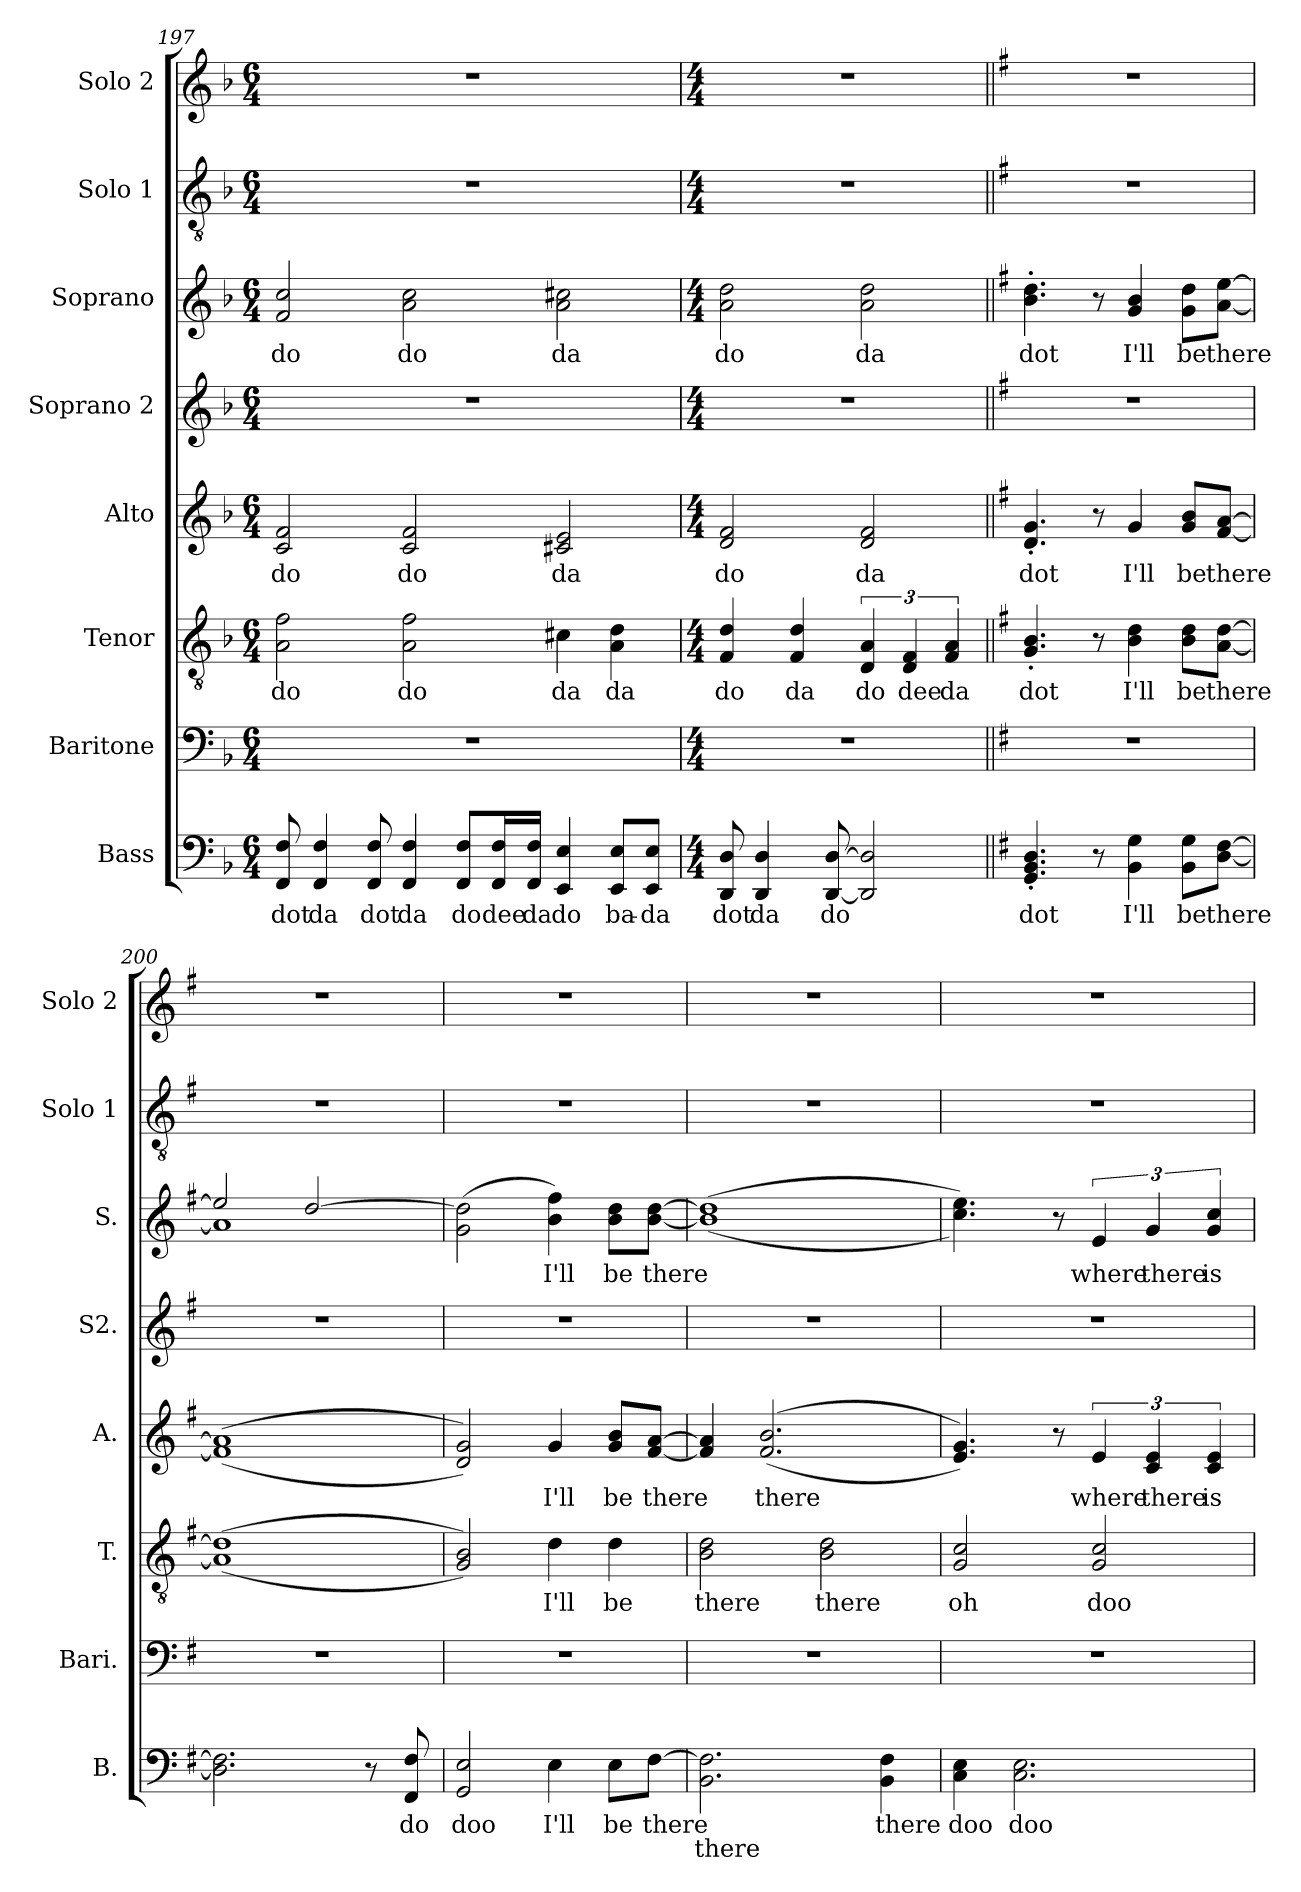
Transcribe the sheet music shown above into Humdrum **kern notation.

**kern	**text	**text	**kern	**kern	**text	**kern	**text	**kern	**kern	**text	**kern	**kern
*part8	*part8	*part8	*part7	*part6	*part6	*part5	*part5	*part4	*part3	*part3	*part2	*part1
*staff8	*staff8	*staff8	*staff7	*staff6	*staff6	*staff5	*staff5	*staff4	*staff3	*staff3	*staff2	*staff1
*I"Bass	*	*	*I"Baritone	*I"Tenor	*	*I"Alto	*	*I"Soprano 2	*I"Soprano	*	*I"Solo 1	*I"Solo 2
*I'B.	*	*	*I'Bari.	*I'T.	*	*I'A.	*	*I'S2.	*I'S.	*	*I'Solo 1	*I'Solo 2
!!LO:PB:g=z
*clefF4	*	*	*clefF4	*clefGv2	*	*clefG2	*	*clefG2	*clefG2	*	*clefGv2	*clefG2
*k[b-]	*	*	*k[b-]	*k[b-]	*	*k[b-]	*	*k[b-]	*k[b-]	*	*k[b-]	*k[b-]
*M6/4	*	*	*M6/4	*M6/4	*	*M6/4	*	*M6/4	*M6/4	*	*M6/4	*M6/4
=197	=197	=197	=197	=197	=197	=197	=197	=197	=197	=197	=197	=197
!	!LO:LY:b	!	!	!	!LO:LY:b	!	!LO:LY:b	!	!	!LO:LY:b	!	!
8FF/ 8F/	dot	.	1.r	2A\ 2f\	do	2c/ 2f/	do	1.r	2f/ 2cc/	do	1.r	1.r
!	!LO:LY:b	!	!	!	!	!	!	!	!	!	!	!
4FF/ 4F/	da	.	.	.	.	.	.	.	.	.	.	.
!	!LO:LY:b	!	!	!	!	!	!	!	!	!	!	!
8FF/ 8F/	dot	.	.	.	.	.	.	.	.	.	.	.
!	!LO:LY:b	!	!	!	!LO:LY:b	!	!LO:LY:b	!	!	!LO:LY:b	!	!
4FF/ 4F/	da	.	.	2A\ 2f\	do	2c/ 2f/	do	.	2a\ 2cc\	do	.	.
!	!LO:LY:b	!	!	!	!	!	!	!	!	!	!	!
8FF/ 8F/L	do	.	.	.	.	.	.	.	.	.	.	.
!	!LO:LY:b	!	!	!	!	!	!	!	!	!	!	!
16FF/ 16F/L	dee	.	.	.	.	.	.	.	.	.	.	.
!	!LO:LY:b	!	!	!	!	!	!	!	!	!	!	!
16FF/ 16F/JJ	da	.	.	.	.	.	.	.	.	.	.	.
!	!LO:LY:b	!	!	!	!LO:LY:b	!	!LO:LY:b	!	!	!LO:LY:b	!	!
4EE/ 4E/	do	.	.	4c#X\	da	2c#X/ 2e/	da	.	2a\ 2cc#X\	da	.	.
!	!LO:LY:b	!	!	!	!LO:LY:b	!	!	!	!	!	!	!
8EE/ 8E/L	ba-	.	.	4A\ 4d\	da	.	.	.	.	.	.	.
!	!LO:LY:b	!	!	!	!	!	!	!	!	!	!	!
8EE/ 8E/J	-da	.	.	.	.	.	.	.	.	.	.	.
=198	=198	=198	=198	=198	=198	=198	=198	=198	=198	=198	=198	=198
*M4/4	*	*	*M4/4	*M4/4	*	*M4/4	*	*M4/4	*M4/4	*	*M4/4	*M4/4
!	!LO:LY:b	!	!	!	!LO:LY:b	!	!LO:LY:b	!	!	!LO:LY:b	!	!
8DD/ 8D/	dot	.	1r	4F/ 4d/	do	2d/ 2f/	do	1r	2a\ 2dd\	do	1r	1r
!	!LO:LY:b	!	!	!	!	!	!	!	!	!	!	!
4DD/ 4D/	da	.	.	.	.	.	.	.	.	.	.	.
!	!	!	!	!	!LO:LY:b	!	!	!	!	!	!	!
.	.	.	.	4F/ 4d/	da	.	.	.	.	.	.	.
!	!LO:LY:b	!	!	!	!	!	!	!	!	!	!	!
[8DD/ [8D/	do	.	.	.	.	.	.	.	.	.	.	.
!	!	!	!	!	!LO:LY:b	!	!LO:LY:b	!	!	!LO:LY:b	!	!
2DD/] 2D/]	.	.	.	6D/ 6A/	do	2d/ 2f/	da	.	2a\ 2dd\	da	.	.
!	!	!	!	!	!LO:LY:b	!	!	!	!	!	!	!
.	.	.	.	6D/ 6F/	dee	.	.	.	.	.	.	.
!	!	!	!	!	!LO:LY:b	!	!	!	!	!	!	!
.	.	.	.	6F/ 6A/	da	.	.	.	.	.	.	.
!!LO:LB:g=z
=199||	=199||	=199||	=199||	=199||	=199||	=199||	=199||	=199||	=199||	=199||	=199||	=199||
!!LO:REH:place=s1:a:B:fs=14:t=M
*k[f#]	*	*	*k[f#]	*k[f#]	*	*k[f#]	*	*k[f#]	*k[f#]	*	*k[f#]	*k[f#]
*	*	*	*	*	*	*	*	*	*	*	*	*MM90
!	!LO:LY:b	!	!	!	!LO:LY:b	!	!LO:LY:b	!	!	!LO:LY:b	!	!
4.GG/' 4.BB/' 4.D/'	dot	.	1r	4.G/' 4.B/'	dot	4.d/' 4.g/'	dot	1r	4.b\' 4.dd\'	dot	1r	1r
8r	.	.	.	8r	.	8r	.	.	8r	.	.	.
!	!LO:LY:b	!	!	!	!LO:LY:b	!	!LO:LY:b	!	!	!LO:LY:b	!	!
4BB\ 4G\	I'll	.	.	4B\ 4d\	I'll	4g/	I'll	.	4g/ 4b/	I'll	.	.
!	!LO:LY:b	!	!	!	!LO:LY:b	!	!LO:LY:b	!	!	!LO:LY:b	!	!
8BB\ 8G\L	be	.	.	8B\ 8d\L	be	8g/ 8b/L	be	.	8g\ 8dd\L	be	.	.
!	!LO:LY:b	!	!	!	!LO:LY:b	!	!LO:LY:b	!	!	!LO:LY:b	!	!
[8D\ [8F#\J	there	.	.	[8A\ [8d\J	there	[8f#/ [8a/J	there	.	[8a\ [8ee\J	there	.	.
=200	=200	=200	=200	=200	=200	=200	=200	=200	=200	=200	=200	=200
*	*	*	*	*	*	*	*	*	*^	*	*	*
2.D\] 2.F#\]	.	.	1r	(>(>1A] 1d]	.	(<(<1f#] 1a]	.	1r	2ee/]	1a]	.	1r	1r
.	.	.	.	.	.	.	.	.	[2dd/	.	.	.	.
8r	.	.	.	.	.	.	.	.	.	.	.	.	.
!	!LO:LY:b	!	!	!	!	!	!	!	!	!	!	!	!
8FF#/ 8F#/	do	.	.	.	.	.	.	.	.	.	.	.	.
*	*	*	*	*	*	*	*	*	*v	*v	*	*	*
=201	=201	=201	=201	=201	=201	=201	=201	=201	=201	=201	=201	=201
!	!LO:LY:b	!	!	!	!	!	!	!	!	!	!	!
2GG/ 2E/	doo	.	1r	2G/ 2B/))	.	2d/ 2g/))	.	1r	(>2g\ 2dd\]	.	1r	1r
!	!LO:LY:b	!	!	!	!LO:LY:b	!	!LO:LY:b	!	!	!LO:LY:b	!	!
4E\	I'll	.	.	4d\	I'll	4g/	I'll	.	4b\ 4ff#\)	I'll	.	.
!	!LO:LY:b	!	!	!	!LO:LY:b	!	!LO:LY:b	!	!	!LO:LY:b	!	!
8E\L	be	.	.	4d\	be	8g/ 8b/L	be	.	8b\ 8dd\L	be	.	.
!	!LO:LY:b	!	!	!	!	!	!LO:LY:b	!	!	!LO:LY:b	!	!
[8F#\J	there	.	.	.	.	[8f#/ [8a/J	there	.	[8b\ [8dd\J	there	.	.
!!LO:LB:g=z
=202	=202	=202	=202	=202	=202	=202	=202	=202	=202	=202	=202	=202
!	!	!LO:LY:b	!	!	!LO:LY:b	!	!	!	!	!	!	!
2.BB\ 2.F#\]	.	there	1r	2B\ 2d\	there	4f#/] 4a/]	.	1r	(>(>1b] 1dd]	.	1r	1r
!	!	!	!	!	!	!	!LO:LY:b	!	!	!	!	!
.	.	.	.	.	.	(<(<2.f#/ 2.b/	there	.	.	.	.	.
!	!	!	!	!	!LO:LY:b	!	!	!	!	!	!	!
.	.	.	.	2B\ 2d\	there	.	.	.	.	.	.	.
!	!LO:LY:b	!	!	!	!	!	!	!	!	!	!	!
4BB\ 4F#\	there	.	.	.	.	.	.	.	.	.	.	.
=203	=203	=203	=203	=203	=203	=203	=203	=203	=203	=203	=203	=203
!	!LO:LY:b	!	!	!	!LO:LY:b	!	!	!	!	!	!	!
4C\ 4E\	doo	.	1r	2G/ 2c/	oh	4.e/ 4.g/))	.	1r	4.cc\ 4.ee\))	.	1r	1r
!	!LO:LY:b	!	!	!	!	!	!	!	!	!	!	!
2.C\ 2.E\	doo	.	.	.	.	.	.	.	.	.	.	.
.	.	.	.	.	.	8r	.	.	8r	.	.	.
!	!	!	!	!	!LO:LY:b	!	!LO:LY:b	!	!	!LO:LY:b	!	!
.	.	.	.	2G/ 2c/	doo	6e/	where	.	6e/	where	.	.
!	!	!	!	!	!	!	!LO:LY:b	!	!	!LO:LY:b	!	!
.	.	.	.	.	.	6c/ 6e/	there	.	6g/	there	.	.
!	!	!	!	!	!	!	!LO:LY:b	!	!	!LO:LY:b	!	!
.	.	.	.	.	.	6c/ 6e/	is	.	6g/ 6cc/	is	.	.
=	=	=	=	=	=	=	=	=	=	=	=	=
*-	*-	*-	*-	*-	*-	*-	*-	*-	*-	*-	*-	*-
